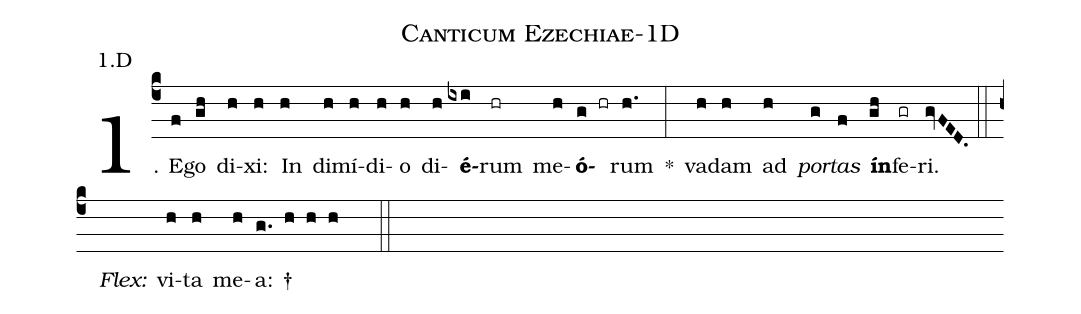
name: Canticum Ezechiae-1D;
annotation: 1.D;
%%
(c4)1. E(f)go(gh) di(h)xi:(h) In(h) di(h)mí(h)di(h)o(h) di(h)<b>é</b>(ixi)rum(hr) me(h)<b>ó</b>(g hr)rum(h.) *(:) va(h)dam(h) ad(h) <i>por</i>(g)<i>tas</i>(f) <b>ín</b>(gh)fe(gr)ri.(gvFED.) (::)
<i>Flex:</i>()  vi(h)ta(h) me(h)a: †(g. h h h  ::)
